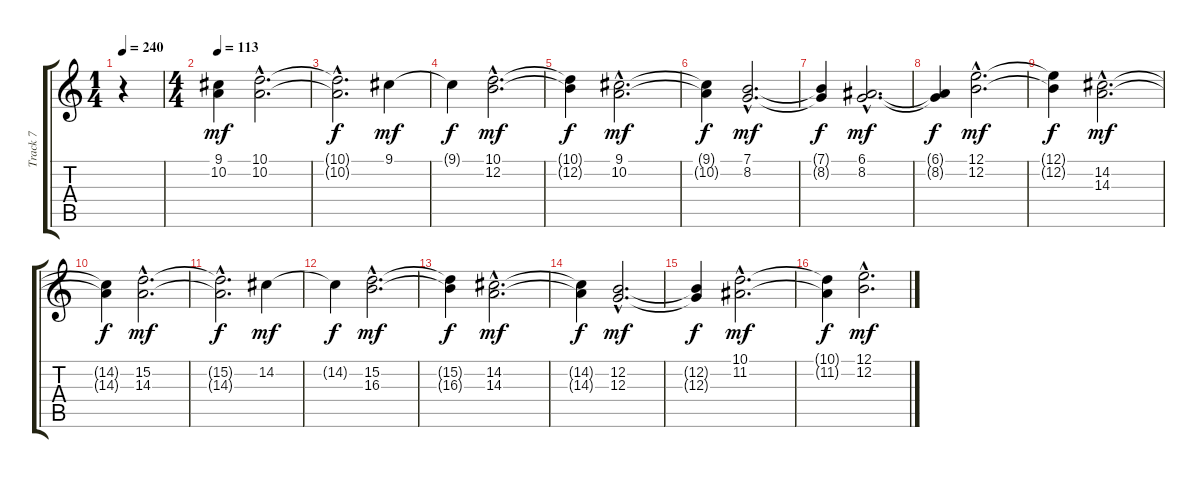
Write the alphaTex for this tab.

\track ("Track 7" "Track 7") {instrument stringensemble1}
\staff {score tabs}
\tuning (E4 B3 G3 D3 A2 E2) {hide}
\ts (1 4)
\tempo 240
\clef g2
\ks c
r.4{dy mf instrument stringensemble1} |
\ts (4 4)
\tempo 113
(9.1 10.2).4 (10.1{hac} 10.2{hac}).2{d} |
(10.1{hac t} 10.2{t}).2{d dy f} 9.1.4{dy mf} |
9.1{t}.4{dy f} (10.1{hac} 12.2{hac}).2{d dy mf} |
(10.1{t} 12.2{t}).4{dy f} (9.1{hac} 10.2{hac}).2{d dy mf} |
(9.1{t} 10.2{t}).4{dy f} (7.1{hac} 8.2{hac}).2{d dy mf} |
(7.1{t} 8.2{t}).4{dy f} (6.1{hac} 8.2{hac}).2{d dy mf} |
(6.1{t} 8.2{t}).4{dy f} (12.1{hac} 12.2{hac}).2{d dy mf} |
(12.1{t} 12.2{t}).4{dy f} (14.2{hac} 14.3{hac}).2{d dy mf} |
(14.2{t} 14.3{t}).4{dy f} (15.2{hac} 14.3{hac}).2{d dy mf} |
(15.2{hac t} 14.3{t}).2{d dy f} 14.2.4{dy mf} |
14.2{t}.4{dy f} (15.2{hac} 16.3{hac}).2{d dy mf} |
(15.2{t} 16.3{t}).4{dy f} (14.2{hac} 14.3{hac}).2{d dy mf} |
(14.2{t} 14.3{t}).4{dy f} (12.2{hac} 12.3{hac}).2{d dy mf} |
(12.2{t} 12.3{t}).4{dy f} (10.1{hac} 11.2{hac}).2{d dy mf} |
(10.1{t} 11.2{t}).4{dy f} (12.1{hac} 12.2{hac}).2{d dy mf}
